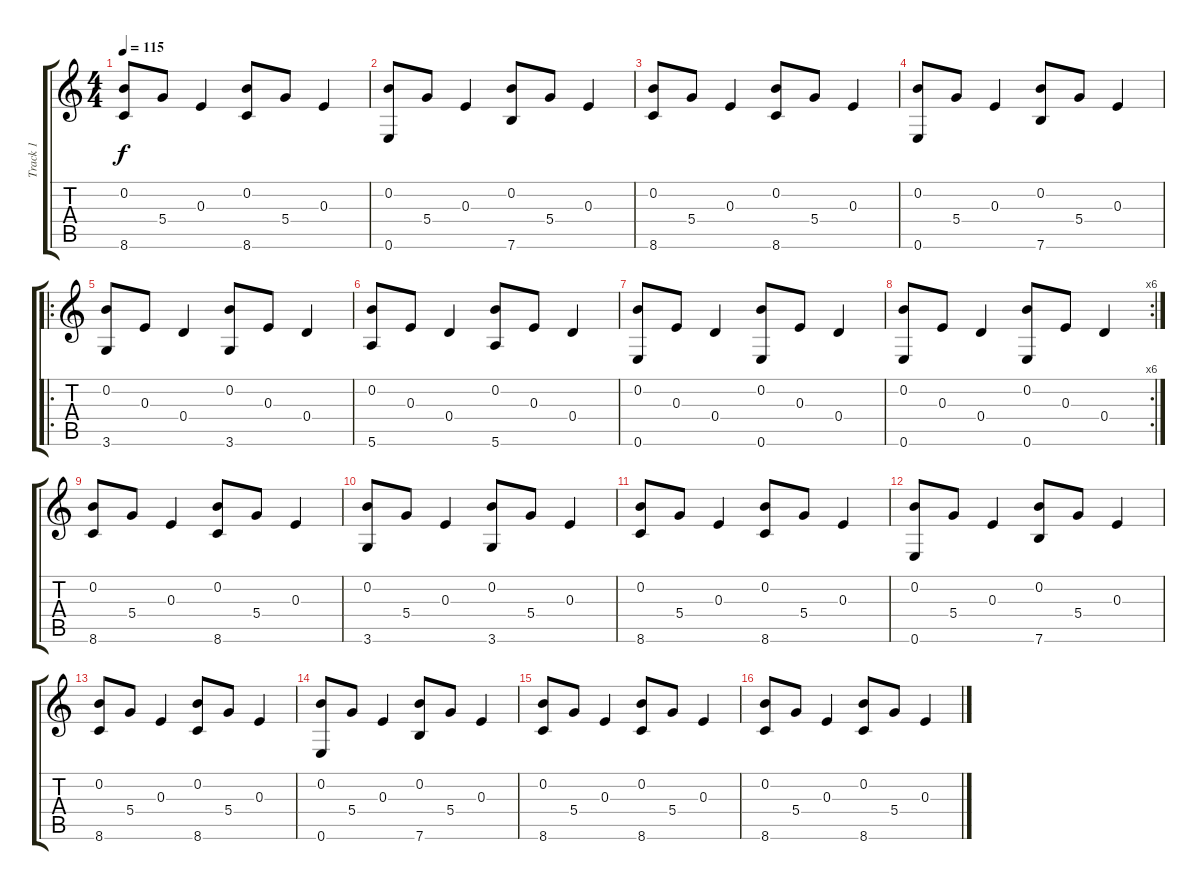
\track ("Track 1" "Track 1") {instrument acousticguitarsteel}
\staff {score tabs}
\tuning (E4 B3 E3 D3 A2 E2) {hide}
\ts (4 4)
\tempo 115
\clef g2
\ks c
(0.2 8.6).8{dy f} 5.4.8 0.3.4 (0.2 8.6).8 5.4.8 0.3.4 |
(0.2 0.6).8 5.4.8 0.3.4 (0.2 7.6).8 5.4.8 0.3.4 |
(0.2 8.6).8 5.4.8 0.3.4 (0.2 8.6).8 5.4.8 0.3.4 |
(0.2 0.6).8 5.4.8 0.3.4 (0.2 7.6).8 5.4.8 0.3.4 |
\ro
(0.2 3.6).8 0.3.8 0.4.4 (0.2 3.6).8 0.3.8 0.4.4 |
(0.2 5.6).8 0.3.8 0.4.4 (0.2 5.6).8 0.3.8 0.4.4 |
(0.2 0.6).8 0.3.8 0.4.4 (0.2 0.6).8 0.3.8 0.4.4 |
\rc 6
(0.2 0.6).8 0.3.8 0.4.4 (0.2 0.6).8 0.3.8 0.4.4 |
(0.2 8.6).8 5.4.8 0.3.4 (0.2 8.6).8 5.4.8 0.3.4 |
(0.2 3.6).8 5.4.8 0.3.4 (0.2 3.6).8 5.4.8 0.3.4 |
(0.2 8.6).8 5.4.8 0.3.4 (0.2 8.6).8 5.4.8 0.3.4 |
(0.2 0.6).8 5.4.8 0.3.4 (0.2 7.6).8 5.4.8 0.3.4 |
(0.2 8.6).8 5.4.8 0.3.4 (0.2 8.6).8 5.4.8 0.3.4 |
(0.2 0.6).8 5.4.8 0.3.4 (0.2 7.6).8 5.4.8 0.3.4 |
(0.2 8.6).8 5.4.8 0.3.4 (0.2 8.6).8 5.4.8 0.3.4 |
(0.2 8.6).8 5.4.8 0.3.4 (0.2 8.6).8 5.4.8 0.3.4
